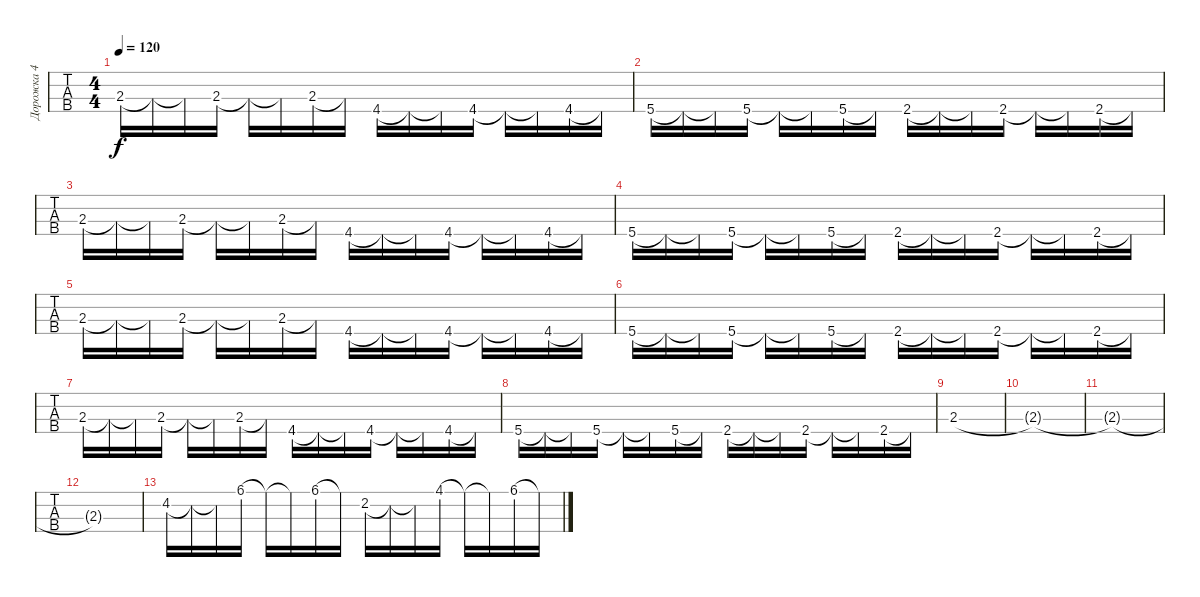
\track ("Дорожка 4" "Дорожка 4") {instrument electricbassfinger}
\staff {tabs}
\tuning (F2 C2 G1 C1) {hide}
\ts (4 4)
\tempo 120
\clef f4
\ks c
2.3.16{dy f} 2.3{t}.16 2.3{t}.16 2.3.16 2.3{t}.16 2.3{t}.16 2.3.16 2.3{t}.16 4.4.16 4.4{t}.16 4.4{t}.16 4.4.16 4.4{t}.16 4.4{t}.16 4.4.16 4.4{t}.16 |
5.4.16 5.4{t}.16 5.4{t}.16 5.4.16 5.4{t}.16 5.4{t}.16 5.4.16 5.4{t}.16 2.4.16 2.4{t}.16 2.4{t}.16 2.4.16 2.4{t}.16 2.4{t}.16 2.4.16 2.4{t}.16 |
2.3.16 2.3{t}.16 2.3{t}.16 2.3.16 2.3{t}.16 2.3{t}.16 2.3.16 2.3{t}.16 4.4.16 4.4{t}.16 4.4{t}.16 4.4.16 4.4{t}.16 4.4{t}.16 4.4.16 4.4{t}.16 |
5.4.16 5.4{t}.16 5.4{t}.16 5.4.16 5.4{t}.16 5.4{t}.16 5.4.16 5.4{t}.16 2.4.16 2.4{t}.16 2.4{t}.16 2.4.16 2.4{t}.16 2.4{t}.16 2.4.16 2.4{t}.16 |
2.3.16 2.3{t}.16 2.3{t}.16 2.3.16 2.3{t}.16 2.3{t}.16 2.3.16 2.3{t}.16 4.4.16 4.4{t}.16 4.4{t}.16 4.4.16 4.4{t}.16 4.4{t}.16 4.4.16 4.4{t}.16 |
5.4.16 5.4{t}.16 5.4{t}.16 5.4.16 5.4{t}.16 5.4{t}.16 5.4.16 5.4{t}.16 2.4.16 2.4{t}.16 2.4{t}.16 2.4.16 2.4{t}.16 2.4{t}.16 2.4.16 2.4{t}.16 |
2.3.16 2.3{t}.16 2.3{t}.16 2.3.16 2.3{t}.16 2.3{t}.16 2.3.16 2.3{t}.16 4.4.16 4.4{t}.16 4.4{t}.16 4.4.16 4.4{t}.16 4.4{t}.16 4.4.16 4.4{t}.16 |
5.4.16 5.4{t}.16 5.4{t}.16 5.4.16 5.4{t}.16 5.4{t}.16 5.4.16 5.4{t}.16 2.4.16 2.4{t}.16 2.4{t}.16 2.4.16 2.4{t}.16 2.4{t}.16 2.4.16 2.4{t}.16 |
2.3.1 |
2.3{t}.1 |
2.3{t}.1 |
2.3{t}.1 |
4.2.16 4.2{t}.16 4.2{t}.16 6.1.16 6.1{t}.16 6.1{t}.16 6.1.16 6.1{t}.16 2.2.16 2.2{t}.16 2.2{t}.16 4.1.16 4.1{t}.16 4.1{t}.16 6.1.16 6.1{t}.16
